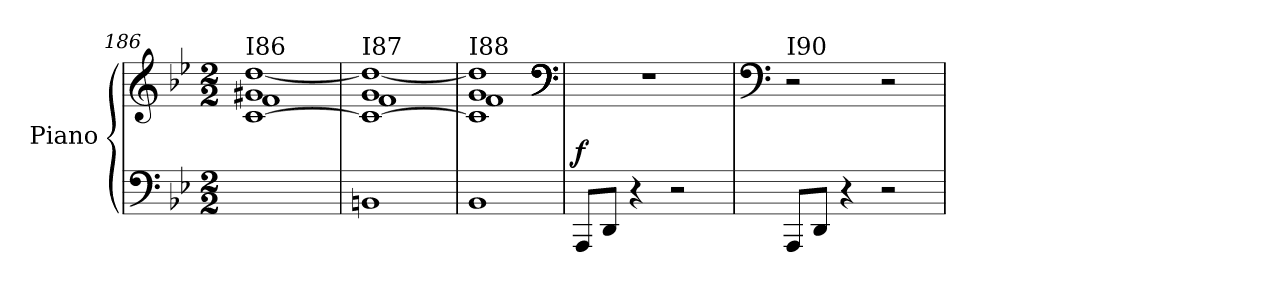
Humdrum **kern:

**kern	**kern	**dynam
*part1	*part1	*part1
*staff2	*staff1	*staff1/2
*I"Piano	*	*
*I'Pno	*	*
*clefF4	*clefG2	*
*k[b-e-]	*k[b-e-]	*
*B-:	*B-:	*
*M2/2	*M2/2	*
=186	=186	=186
*	*^	*
*	*	*^	*
*	*	*	*^	*
!	!LO:TX:a:t=I86	!	!	!	!
1ryy	[1c	1g#X	(1f	[1dd	.
=187	=187	=187	=187	=187	=187
!	!LO:TX:a:t=I87	!	!	!	!
1BBn	1c_	1g	1f	1dd_	.
=188	=188	=188	=188	=188	=188
!	!LO:TX:a:t=I88	!	!	!	!
1BB-	1c]	1g	1f	1dd]	.
*	*v	*v	*v	*v	*
*	*clefF4	*
=189	=189	=189
*	*^	*
*	*	*^	*
*	*	*	*^	*
!	!LO:TX:a:t=I89	!	!	!	!
!	!	!	!	!	!LO:DY:a=2
*	*v	*v	*v	*v	*
8AAA/L	1r	f
8DD/J	.	.
4r	.	.
2r	.	.
!!LO:LB:g=z
=190	=190	=190
*	*clefF4	*
!	!LO:TX:a:t=I90	!
8AAA/L	2r	.
8DD/J	.	.
4r	.	.
2r	2r	.
=	=	=
*-	*-	*-
